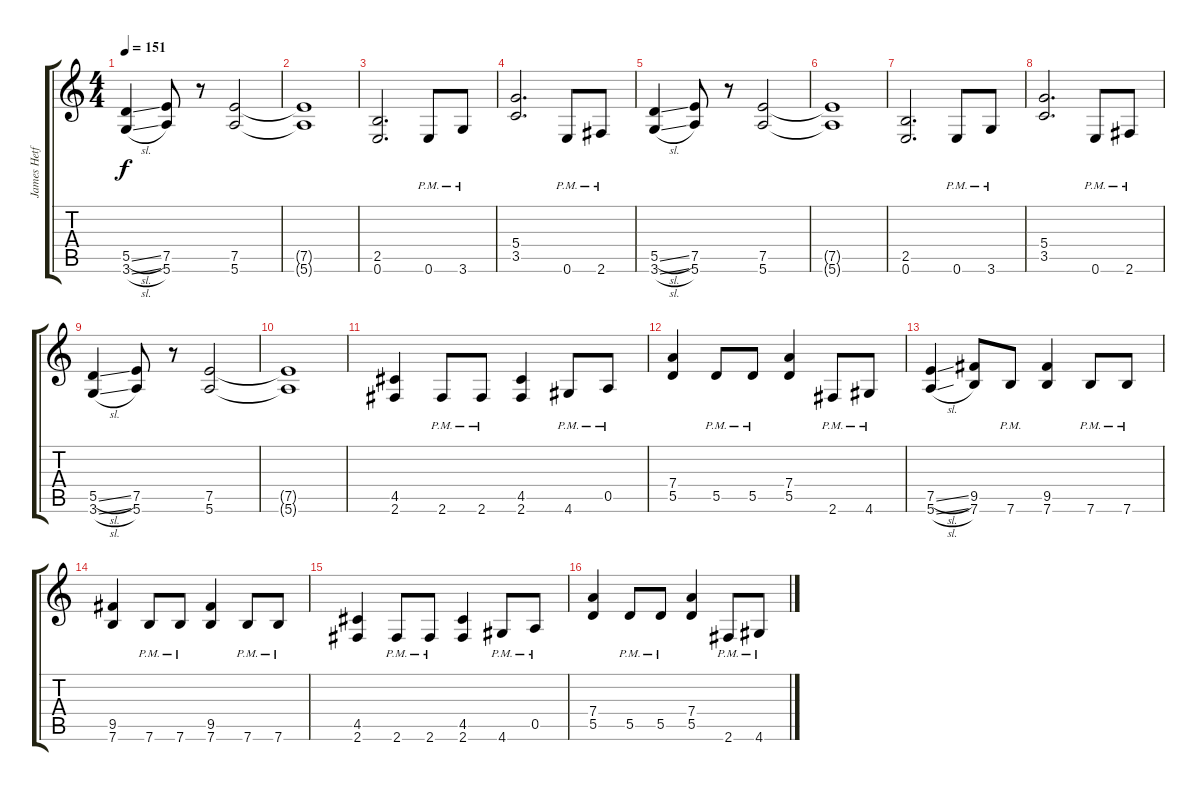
\track ("James Hetfield" "James Hetf") {instrument distortionguitar}
\staff {score tabs}
\tuning (E4 B3 G3 D3 A2 E2) {hide}
\ts (4 4)
\tempo 151
\clef g2
\ks c
(5.5{sl} 3.6{sl}).4{dy f} (7.5 5.6).8 r.8 (7.5 5.6).2 |
(7.5{t} 5.6{t}).1 |
(2.5 0.6).2{d} 0.6{pm}.8 3.6{pm}.8 |
(5.4 3.5).2{d} 0.6{pm}.8 2.6{pm}.8 |
(5.5{sl} 3.6{sl}).4 (7.5 5.6).8 r.8 (7.5 5.6).2 |
(7.5{t} 5.6{t}).1 |
(2.5 0.6).2{d} 0.6{pm}.8 3.6{pm}.8 |
(5.4 3.5).2{d} 0.6{pm}.8 2.6{pm}.8 |
(5.5{sl} 3.6{sl}).4 (7.5 5.6).8 r.8 (7.5 5.6).2 |
(7.5{t} 5.6{t}).1 |
(4.5 2.6).4 2.6{pm}.8 2.6{pm}.8 (4.5 2.6).4 4.6{pm}.8 0.5{pm}.8 |
(7.4 5.5).4 5.5{pm}.8 5.5{pm}.8 (7.4 5.5).4 2.6{pm}.8 4.6{pm}.8 |
(7.5{sl} 5.6{sl}).4 (9.5 7.6).8 7.6{pm}.8 (9.5 7.6).4 7.6{pm}.8 7.6{pm}.8 |
(9.5 7.6).4 7.6{pm}.8 7.6{pm}.8 (9.5 7.6).4 7.6{pm}.8 7.6{pm}.8 |
(4.5 2.6).4 2.6{pm}.8 2.6{pm}.8 (4.5 2.6).4 4.6{pm}.8 0.5{pm}.8 |
(7.4 5.5).4 5.5{pm}.8 5.5{pm}.8 (7.4 5.5).4 2.6{pm}.8 4.6{pm}.8
